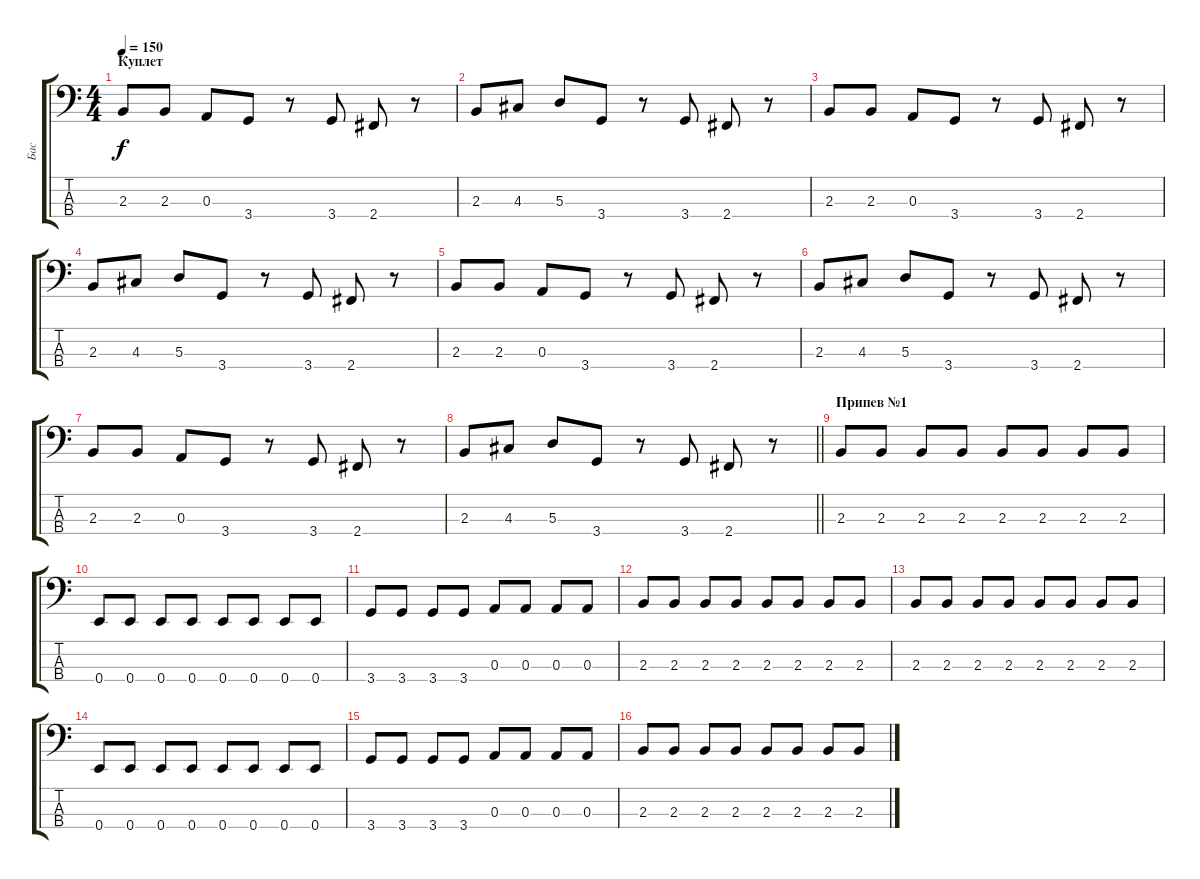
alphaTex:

\track ("Бас" "Бас") {instrument electricbassfinger}
\staff {score tabs}
\tuning (G2 D2 A1 E1) {hide}
\ts (4 4)
\section ("" "Куплет")
\tempo 150
\clef f4
\ks c
2.3.8{dy f} 2.3.8 0.3.8 3.4.8 r.8 3.4.8 2.4.8 r.8 |
2.3.8 4.3.8 5.3.8 3.4.8 r.8 3.4.8 2.4.8 r.8 |
2.3.8 2.3.8 0.3.8 3.4.8 r.8 3.4.8 2.4.8 r.8 |
2.3.8 4.3.8 5.3.8 3.4.8 r.8 3.4.8 2.4.8 r.8 |
2.3.8 2.3.8 0.3.8 3.4.8 r.8 3.4.8 2.4.8 r.8 |
2.3.8 4.3.8 5.3.8 3.4.8 r.8 3.4.8 2.4.8 r.8 |
2.3.8 2.3.8 0.3.8 3.4.8 r.8 3.4.8 2.4.8 r.8 |
\barLineRight lightlight
2.3.8 4.3.8 5.3.8 3.4.8 r.8 3.4.8 2.4.8 r.8 |
\section ("" "Припев №1")
2.3.8 2.3.8 2.3.8 2.3.8 2.3.8 2.3.8 2.3.8 2.3.8 |
0.4.8 0.4.8 0.4.8 0.4.8 0.4.8 0.4.8 0.4.8 0.4.8 |
3.4.8 3.4.8 3.4.8 3.4.8 0.3.8 0.3.8 0.3.8 0.3.8 |
2.3.8 2.3.8 2.3.8 2.3.8 2.3.8 2.3.8 2.3.8 2.3.8 |
2.3.8 2.3.8 2.3.8 2.3.8 2.3.8 2.3.8 2.3.8 2.3.8 |
0.4.8 0.4.8 0.4.8 0.4.8 0.4.8 0.4.8 0.4.8 0.4.8 |
3.4.8 3.4.8 3.4.8 3.4.8 0.3.8 0.3.8 0.3.8 0.3.8 |
2.3.8 2.3.8 2.3.8 2.3.8 2.3.8 2.3.8 2.3.8 2.3.8
